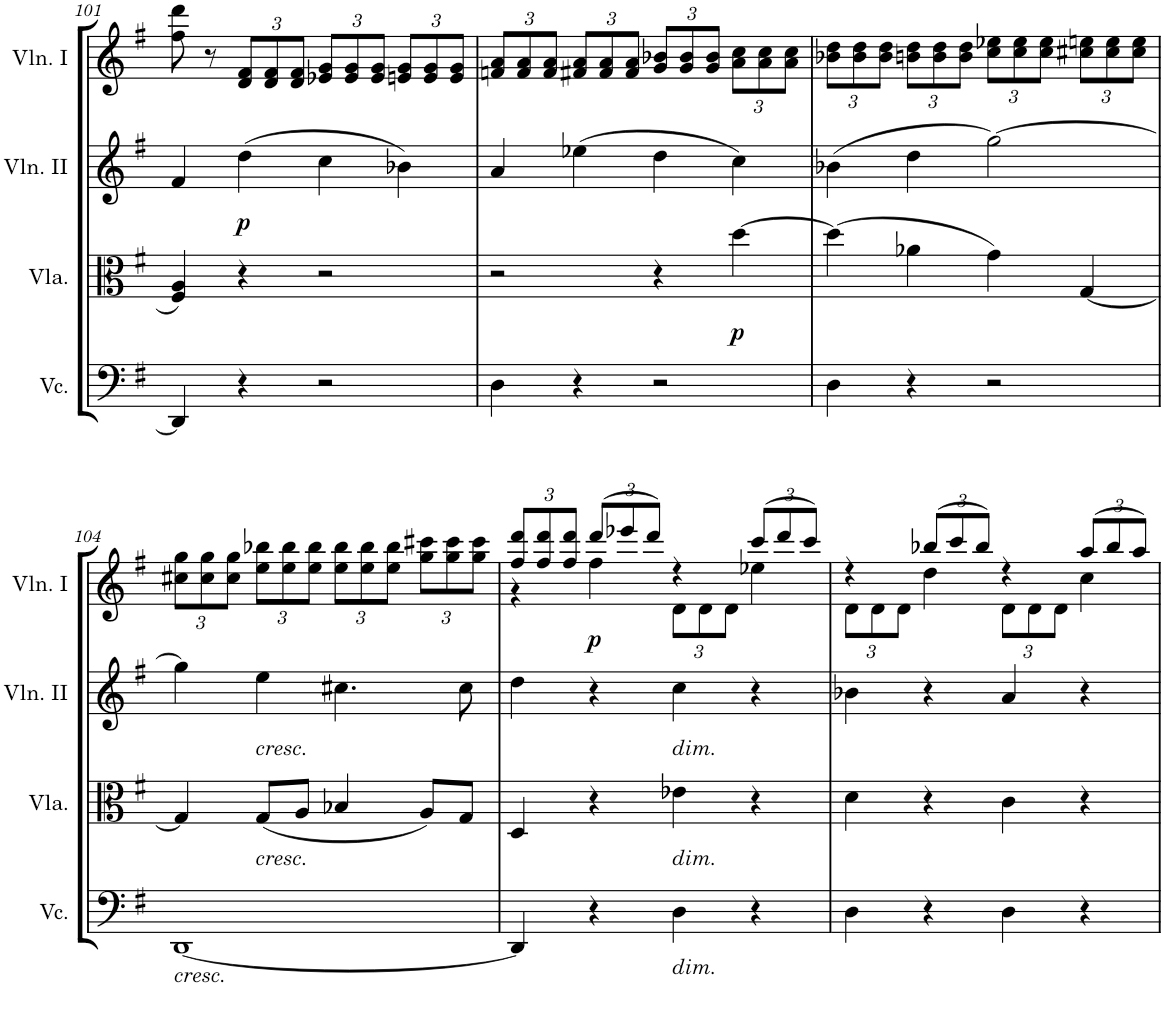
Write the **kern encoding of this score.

**kern	**kern	**dynam	**kern	**dynam	**kern	**dynam
*part4	*part3	*part3	*part2	*part2	*part1	*part1
*staff4	*staff3	*staff3	*staff2	*staff2	*staff1	*staff1
*I"Violoncellos	*I"Violas	*	*I"Violins II	*	*I"Violins I	*
*I'Vc.	*I'Vla.	*	*I'Vln. II	*	*I'Vln. I	*
!!LO:PB:g=z
*clefF4	*clefC3	*	*clefG2	*	*clefG2	*
*k[f#]	*k[f#]	*	*k[f#]	*	*k[f#]	*
*M4/4	*M4/4	*	*M4/4	*	*M4/4	*
=101	=101	=101	=101	=101	=101	=101
4DD/]	4F#/ 4A/	.	4f#/	.	8ff#\ 8ddd\	.
.	.	.	.	.	8r	.
*	*	*	*	*	*Xbrackettup	*
!	!	!	!	!LO:DY:b	!	!
4r	4r	.	(4dd\	p	12d/ 12f#/L	.
.	.	.	.	.	12d/ 12f#/	.
.	.	.	.	.	12d/ 12f#/J	.
2r	2r	.	4cc\	.	12e-X/ 12g/L	.
.	.	.	.	.	12e-/ 12g/	.
.	.	.	.	.	12e-/ 12g/J	.
.	.	.	4b-X\)	.	12en/ 12g/L	.
.	.	.	.	.	12e/ 12g/	.
.	.	.	.	.	12e/ 12g/J	.
=102	=102	=102	=102	=102	=102	=102
4D\	2r	.	4a/	.	12fn/ 12a/L	.
.	.	.	.	.	12f/ 12a/	.
.	.	.	.	.	12f/ 12a/J	.
4r	.	.	(4ee-X\	.	12f#X/ 12a/L	.
.	.	.	.	.	12f#/ 12a/	.
.	.	.	.	.	12f#/ 12a/J	.
2r	4r	.	4dd\	.	12g/ 12b-X/L	.
.	.	.	.	.	12g/ 12b-/	.
.	.	.	.	.	12g/ 12b-/J	.
!	!	!LO:DY:b	!	!	!	!
.	[4dd\	p	4cc\)	.	12a\ 12cc\L	.
.	.	.	.	.	12a\ 12cc\	.
.	.	.	.	.	12a\ 12cc\J	.
=103	=103	=103	=103	=103	=103	=103
4D\	(4dd\]	.	(4b-X\	.	12b-X\ 12dd\L	.
.	.	.	.	.	12b-\ 12dd\	.
.	.	.	.	.	12b-\ 12dd\J	.
4r	4a-X\	.	4dd\	.	12bn\ 12dd\L	.
.	.	.	.	.	12b\ 12dd\	.
.	.	.	.	.	12b\ 12dd\J	.
2r	4g\)	.	[2gg\)	.	12cc\ 12ee-X\L	.
.	.	.	.	.	12cc\ 12ee-\	.
.	.	.	.	.	12cc\ 12ee-\J	.
.	[4G/	.	.	.	12cc#X\ 12een\L	.
.	.	.	.	.	12cc#\ 12ee\	.
.	.	.	.	.	12cc#\ 12ee\J	.
!!LO:LB:g=z
=104	=104	=104	=104	=104	=104	=104
!LO:TX:b:i:t=cresc.	!	!	!	!	!	!
[1DD	4G/]	.	4gg\]	.	12cc#X\ 12gg\L	.
.	.	.	.	.	12cc#\ 12gg\	.
.	.	.	.	.	12cc#\ 12gg\J	.
!	!	!	!LO:TX:b:i:t=cresc.	!	!	!
!	!LO:TX:b:i:t=cresc.	!	!	!	!	!
.	(8G/L	.	4ee\	.	12ee\ 12bb-X\L	.
.	.	.	.	.	12ee\ 12bb-\	.
.	8A/J	.	.	.	.	.
.	.	.	.	.	12ee\ 12bb-\J	.
.	4B-X/	.	4.cc#X\	.	12ee\ 12bb-\L	.
.	.	.	.	.	12ee\ 12bb-\	.
.	.	.	.	.	12ee\ 12bb-\J	.
.	8A/L)	.	.	.	12gg\ 12ccc#X\L	.
.	.	.	.	.	12gg\ 12ccc#\	.
.	8G/J	.	8cc#\	.	.	.
.	.	.	.	.	12gg\ 12ccc#\J	.
=105	=105	=105	=105	=105	=105	=105
*	*	*	*	*	*^	*
4DD/]	4D/	.	4dd\	.	12ff#/ 12ddd/L	4r	.
.	.	.	.	.	12ff#/ 12ddd/	.	.
.	.	.	.	.	12ff#/ 12ddd/J	.	.
!	!	!	!	!	!	!	!LO:DY:b
4r	4r	.	4r	.	(12ddd/L	4ff#\	p
.	.	.	.	.	12eee-X/	.	.
.	.	.	.	.	12ddd/J)	.	.
!	!	!	!LO:TX:b:i:t=dim.	!	!	!	!
!	!LO:TX:b:i:t=dim.	!	!	!	!	!	!
!LO:TX:b:i:t=dim.	!	!	!	!	!	!	!
4D\	4e-X\	.	4cc\	.	4r	12d\L	.
.	.	.	.	.	.	12d\	.
.	.	.	.	.	.	12d\J	.
4r	4r	.	4r	.	(12ccc/L	4ee-X\	.
.	.	.	.	.	12ddd/	.	.
.	.	.	.	.	12ccc/J)	.	.
=106	=106	=106	=106	=106	=106	=106	=106
4D\	4d\	.	4b-X\	.	4r	12d\L	.
.	.	.	.	.	.	12d\	.
.	.	.	.	.	.	12d\J	.
4r	4r	.	4r	.	(12bb-X/L	4dd\	.
.	.	.	.	.	12ccc/	.	.
.	.	.	.	.	12bb-/J)	.	.
4D\	4c\	.	4a/	.	4r	12d\L	.
.	.	.	.	.	.	12d\	.
.	.	.	.	.	.	12d\J	.
4r	4r	.	4r	.	(12aa/L	4cc\	.
.	.	.	.	.	12bb-/	.	.
.	.	.	.	.	12aa/J)	.	.
*	*	*	*	*	*v	*v	*
=	=	=	=	=	=	=
*-	*-	*-	*-	*-	*-	*-
